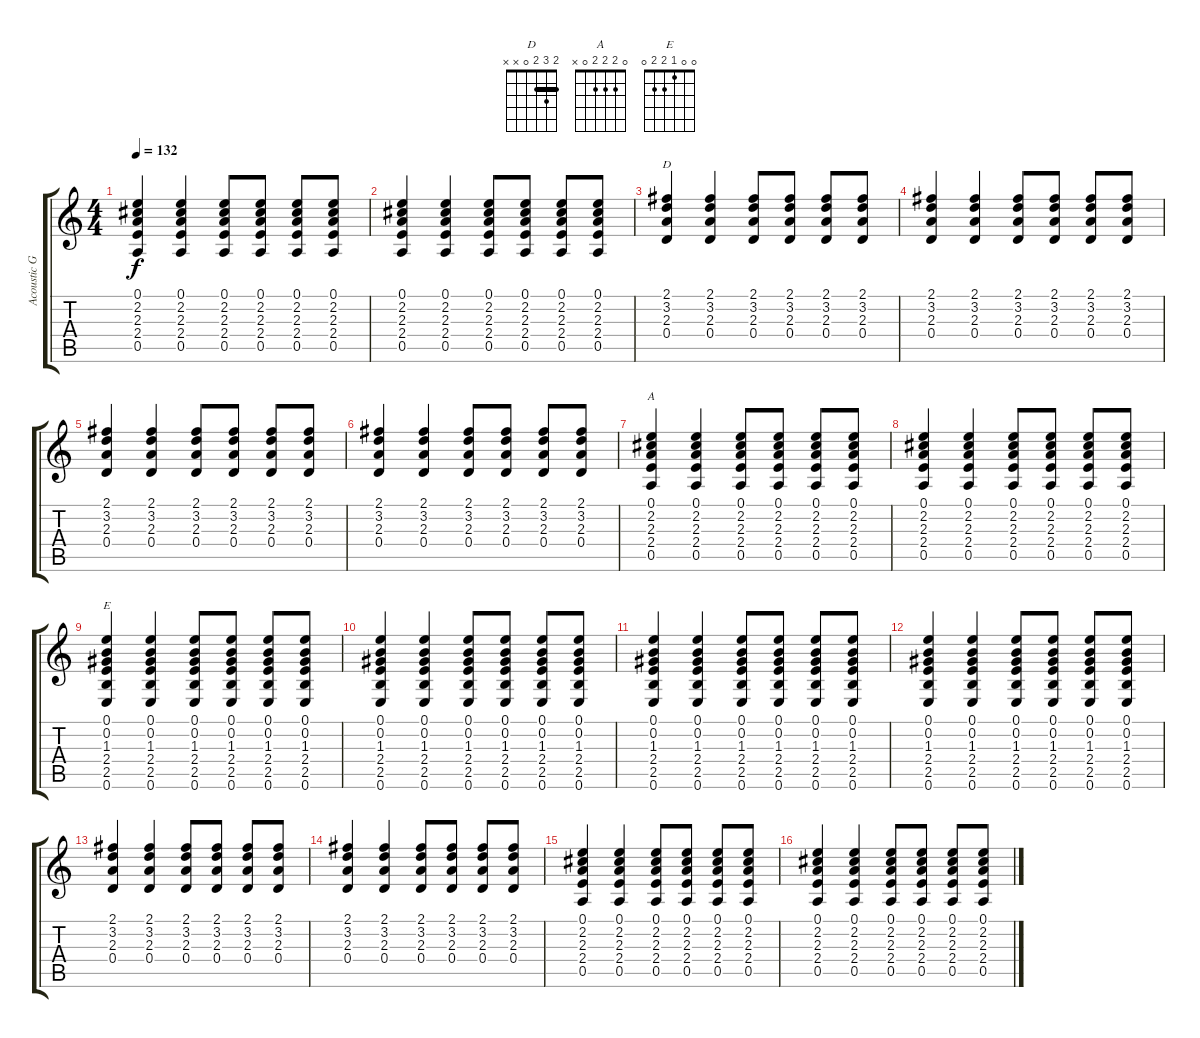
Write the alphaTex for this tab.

\track ("Acoustic Guitar" "Acoustic G") {instrument acousticguitarsteel}
\staff {score tabs}
\tuning (E4 B3 G3 D3 A2 E2) {hide}
\chord ("D" 2 3 2 0 x x) {barre 2}
\chord ("A" 0 2 2 2 0 x)
\chord ("E" 0 0 1 2 2 0)
\ts (4 4)
\tempo 132
\clef g2
\ks c
(0.1 2.2 2.3 2.4 0.5).4{dy f} (0.1 2.2 2.3 2.4 0.5).4 (0.1 2.2 2.3 2.4 0.5).8 (0.1 2.2 2.3 2.4 0.5).8 (0.1 2.2 2.3 2.4 0.5).8 (0.1 2.2 2.3 2.4 0.5).8 |
(0.1 2.2 2.3 2.4 0.5).4 (0.1 2.2 2.3 2.4 0.5).4 (0.1 2.2 2.3 2.4 0.5).8 (0.1 2.2 2.3 2.4 0.5).8 (0.1 2.2 2.3 2.4 0.5).8 (0.1 2.2 2.3 2.4 0.5).8 |
(2.1 3.2 2.3 0.4).4{ch "D"} (2.1 3.2 2.3 0.4).4 (2.1 3.2 2.3 0.4).8 (2.1 3.2 2.3 0.4).8 (2.1 3.2 2.3 0.4).8 (2.1 3.2 2.3 0.4).8 |
(2.1 3.2 2.3 0.4).4 (2.1 3.2 2.3 0.4).4 (2.1 3.2 2.3 0.4).8 (2.1 3.2 2.3 0.4).8 (2.1 3.2 2.3 0.4).8 (2.1 3.2 2.3 0.4).8 |
(2.1 3.2 2.3 0.4).4 (2.1 3.2 2.3 0.4).4 (2.1 3.2 2.3 0.4).8 (2.1 3.2 2.3 0.4).8 (2.1 3.2 2.3 0.4).8 (2.1 3.2 2.3 0.4).8 |
(2.1 3.2 2.3 0.4).4 (2.1 3.2 2.3 0.4).4 (2.1 3.2 2.3 0.4).8 (2.1 3.2 2.3 0.4).8 (2.1 3.2 2.3 0.4).8 (2.1 3.2 2.3 0.4).8 |
(0.1 2.2 2.3 2.4 0.5).4{ch "A"} (0.1 2.2 2.3 2.4 0.5).4 (0.1 2.2 2.3 2.4 0.5).8 (0.1 2.2 2.3 2.4 0.5).8 (0.1 2.2 2.3 2.4 0.5).8 (0.1 2.2 2.3 2.4 0.5).8 |
(0.1 2.2 2.3 2.4 0.5).4 (0.1 2.2 2.3 2.4 0.5).4 (0.1 2.2 2.3 2.4 0.5).8 (0.1 2.2 2.3 2.4 0.5).8 (0.1 2.2 2.3 2.4 0.5).8 (0.1 2.2 2.3 2.4 0.5).8 |
(0.1 0.2 1.3 2.4 2.5 0.6).4{ch "E"} (0.1 0.2 1.3 2.4 2.5 0.6).4 (0.1 0.2 1.3 2.4 2.5 0.6).8 (0.1 0.2 1.3 2.4 2.5 0.6).8 (0.1 0.2 1.3 2.4 2.5 0.6).8 (0.1 0.2 1.3 2.4 2.5 0.6).8 |
(0.1 0.2 1.3 2.4 2.5 0.6).4 (0.1 0.2 1.3 2.4 2.5 0.6).4 (0.1 0.2 1.3 2.4 2.5 0.6).8 (0.1 0.2 1.3 2.4 2.5 0.6).8 (0.1 0.2 1.3 2.4 2.5 0.6).8 (0.1 0.2 1.3 2.4 2.5 0.6).8 |
(0.1 0.2 1.3 2.4 2.5 0.6).4 (0.1 0.2 1.3 2.4 2.5 0.6).4 (0.1 0.2 1.3 2.4 2.5 0.6).8 (0.1 0.2 1.3 2.4 2.5 0.6).8 (0.1 0.2 1.3 2.4 2.5 0.6).8 (0.1 0.2 1.3 2.4 2.5 0.6).8 |
(0.1 0.2 1.3 2.4 2.5 0.6).4 (0.1 0.2 1.3 2.4 2.5 0.6).4 (0.1 0.2 1.3 2.4 2.5 0.6).8 (0.1 0.2 1.3 2.4 2.5 0.6).8 (0.1 0.2 1.3 2.4 2.5 0.6).8 (0.1 0.2 1.3 2.4 2.5 0.6).8 |
(2.1 3.2 2.3 0.4).4 (2.1 3.2 2.3 0.4).4 (2.1 3.2 2.3 0.4).8 (2.1 3.2 2.3 0.4).8 (2.1 3.2 2.3 0.4).8 (2.1 3.2 2.3 0.4).8 |
(2.1 3.2 2.3 0.4).4 (2.1 3.2 2.3 0.4).4 (2.1 3.2 2.3 0.4).8 (2.1 3.2 2.3 0.4).8 (2.1 3.2 2.3 0.4).8 (2.1 3.2 2.3 0.4).8 |
(0.1 2.2 2.3 2.4 0.5).4 (0.1 2.2 2.3 2.4 0.5).4 (0.1 2.2 2.3 2.4 0.5).8 (0.1 2.2 2.3 2.4 0.5).8 (0.1 2.2 2.3 2.4 0.5).8 (0.1 2.2 2.3 2.4 0.5).8 |
(0.1 2.2 2.3 2.4 0.5).4 (0.1 2.2 2.3 2.4 0.5).4 (0.1 2.2 2.3 2.4 0.5).8 (0.1 2.2 2.3 2.4 0.5).8 (0.1 2.2 2.3 2.4 0.5).8 (0.1 2.2 2.3 2.4 0.5).8
